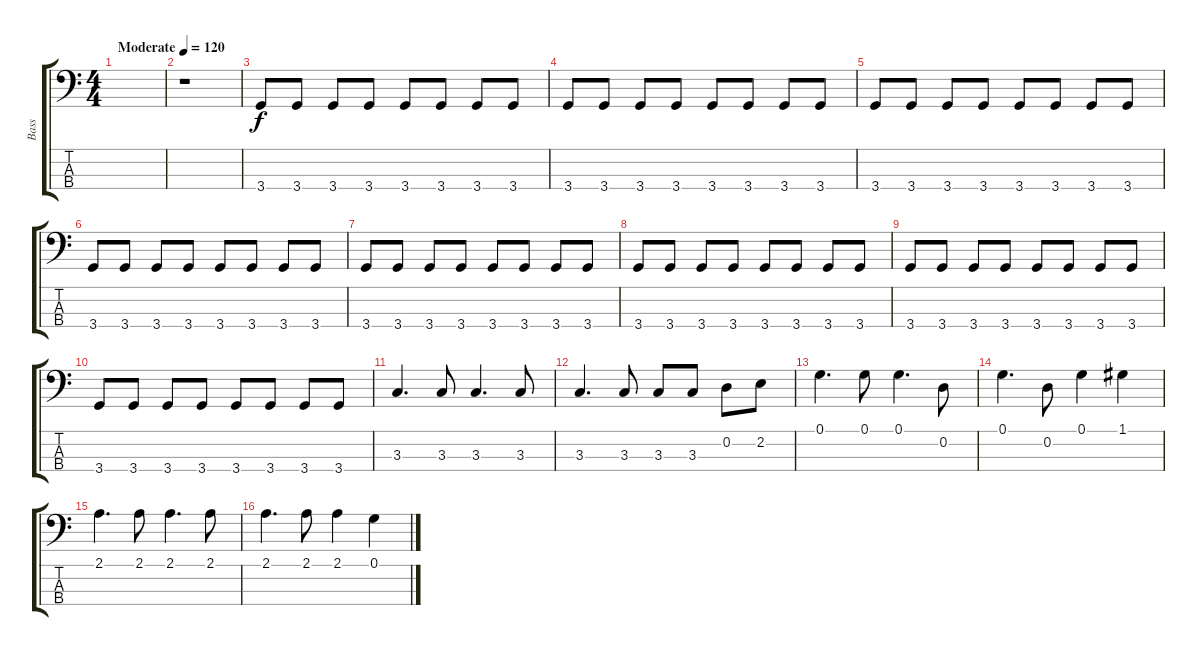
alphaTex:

\track ("Bass" "Bass") {instrument electricbassfinger}
\staff {score tabs}
\tuning (G2 D2 A1 E1) {hide}
\ts (4 4)
\tempo (120 "Moderate")
\clef f4
\ks c
|
r.1 |
3.4.8 3.4.8 3.4.8 3.4.8 3.4.8 3.4.8 3.4.8 3.4.8 |
3.4.8 3.4.8 3.4.8 3.4.8 3.4.8 3.4.8 3.4.8 3.4.8 |
3.4.8 3.4.8 3.4.8 3.4.8 3.4.8 3.4.8 3.4.8 3.4.8 |
3.4.8 3.4.8 3.4.8 3.4.8 3.4.8 3.4.8 3.4.8 3.4.8 |
3.4.8 3.4.8 3.4.8 3.4.8 3.4.8 3.4.8 3.4.8 3.4.8 |
3.4.8 3.4.8 3.4.8 3.4.8 3.4.8 3.4.8 3.4.8 3.4.8 |
3.4.8 3.4.8 3.4.8 3.4.8 3.4.8 3.4.8 3.4.8 3.4.8 |
3.4.8 3.4.8 3.4.8 3.4.8 3.4.8 3.4.8 3.4.8 3.4.8 |
3.3.4{d} 3.3.8 3.3.4{d} 3.3.8 |
3.3.4{d} 3.3.8 3.3.8 3.3.8 0.2.8 2.2.8 |
0.1.4{d} 0.1.8 0.1.4{d} 0.2.8 |
0.1.4{d} 0.2.8 0.1.4 1.1.4 |
2.1.4{d} 2.1.8 2.1.4{d} 2.1.8 |
2.1.4{d} 2.1.8 2.1.4 0.1.4
